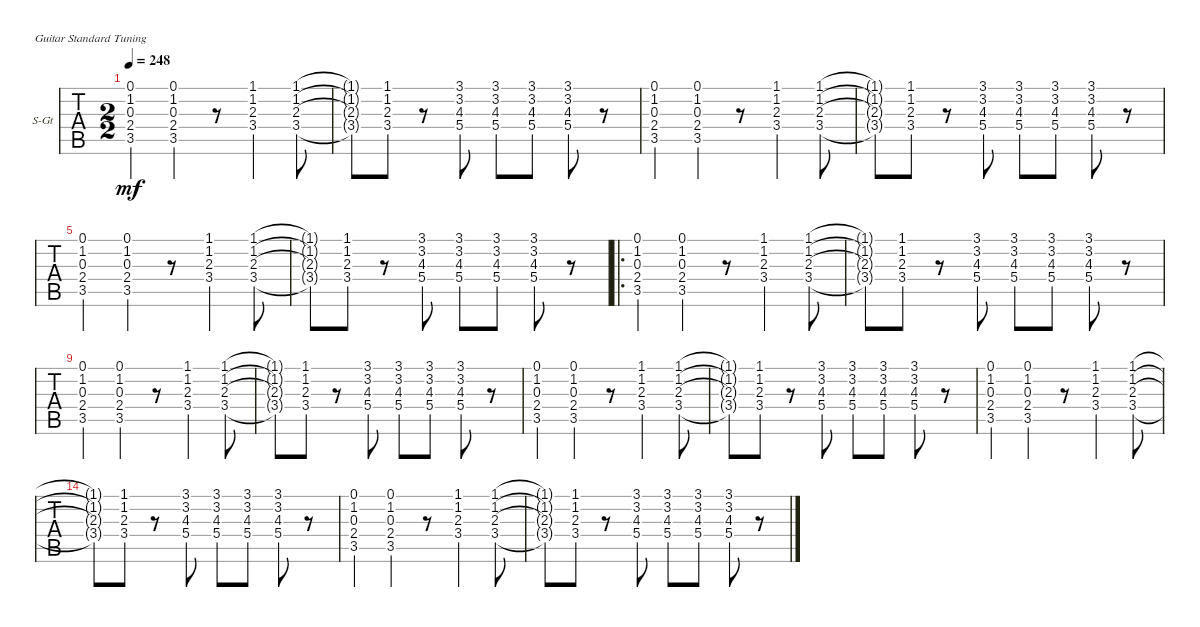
\bracketExtendMode nobrackets
\firstSystemTrackNameOrientation horizontal
\otherSystemsTrackNameOrientation horizontal
\defaultBarNumberDisplay FirstOfSystem
\track ("Acoustic" "S-Gt") {instrument acousticguitarsteel}
\staff {tabs}
\tuning (E4 B3 G3 D3 A2 E2)
\ts (2 2)
\tempo 248
\clef g2
\ks c
(0.1 1.2 0.3 2.4 3.5).4{dy mf} (0.1 1.2 0.3 2.4 3.5).4 r.8 (1.1 1.2 2.3 3.4).4 (1.1 1.2 2.3 3.4).8 |
(1.1{t} 1.2{t} 2.3{t} 3.4{t}).8 (1.1 1.2 2.3 3.4).8 r.8 (3.1 3.2 4.3 5.4).8 (3.1 3.2 4.3 5.4).8 (3.1 3.2 4.3 5.4).8 (3.1 3.2 4.3 5.4).8 r.8 |
(0.1 1.2 0.3 2.4 3.5).4 (0.1 1.2 0.3 2.4 3.5).4 r.8 (1.1 1.2 2.3 3.4).4 (1.1 1.2 2.3 3.4).8 |
(1.1{t} 1.2{t} 2.3{t} 3.4{t}).8 (1.1 1.2 2.3 3.4).8 r.8 (3.1 3.2 4.3 5.4).8 (3.1 3.2 4.3 5.4).8 (3.1 3.2 4.3 5.4).8 (3.1 3.2 4.3 5.4).8 r.8 |
(0.1 1.2 0.3 2.4 3.5).4 (0.1 1.2 0.3 2.4 3.5).4 r.8 (1.1 1.2 2.3 3.4).4 (1.1 1.2 2.3 3.4).8 |
(1.1{t} 1.2{t} 2.3{t} 3.4{t}).8 (1.1 1.2 2.3 3.4).8 r.8 (3.1 3.2 4.3 5.4).8 (3.1 3.2 4.3 5.4).8 (3.1 3.2 4.3 5.4).8 (3.1 3.2 4.3 5.4).8 r.8 |
\ro
(0.1 1.2 0.3 2.4 3.5).4 (0.1 1.2 0.3 2.4 3.5).4 r.8 (1.1 1.2 2.3 3.4).4 (1.1 1.2 2.3 3.4).8 |
(1.1{t} 1.2{t} 2.3{t} 3.4{t}).8 (1.1 1.2 2.3 3.4).8 r.8 (3.1 3.2 4.3 5.4).8 (3.1 3.2 4.3 5.4).8 (3.1 3.2 4.3 5.4).8 (3.1 3.2 4.3 5.4).8 r.8 |
(0.1 1.2 0.3 2.4 3.5).4 (0.1 1.2 0.3 2.4 3.5).4 r.8 (1.1 1.2 2.3 3.4).4 (1.1 1.2 2.3 3.4).8 |
(1.1{t} 1.2{t} 2.3{t} 3.4{t}).8 (1.1 1.2 2.3 3.4).8 r.8 (3.1 3.2 4.3 5.4).8 (3.1 3.2 4.3 5.4).8 (3.1 3.2 4.3 5.4).8 (3.1 3.2 4.3 5.4).8 r.8 |
(0.1 1.2 0.3 2.4 3.5).4 (0.1 1.2 0.3 2.4 3.5).4 r.8 (1.1 1.2 2.3 3.4).4 (1.1 1.2 2.3 3.4).8 |
(1.1{t} 1.2{t} 2.3{t} 3.4{t}).8 (1.1 1.2 2.3 3.4).8 r.8 (3.1 3.2 4.3 5.4).8 (3.1 3.2 4.3 5.4).8 (3.1 3.2 4.3 5.4).8 (3.1 3.2 4.3 5.4).8 r.8 |
(0.1 1.2 0.3 2.4 3.5).4 (0.1 1.2 0.3 2.4 3.5).4 r.8 (1.1 1.2 2.3 3.4).4 (1.1 1.2 2.3 3.4).8 |
(1.1{t} 1.2{t} 2.3{t} 3.4{t}).8 (1.1 1.2 2.3 3.4).8 r.8 (3.1 3.2 4.3 5.4).8 (3.1 3.2 4.3 5.4).8 (3.1 3.2 4.3 5.4).8 (3.1 3.2 4.3 5.4).8 r.8 |
(0.1 1.2 0.3 2.4 3.5).4 (0.1 1.2 0.3 2.4 3.5).4 r.8 (1.1 1.2 2.3 3.4).4 (1.1 1.2 2.3 3.4).8 |
(1.1{t} 1.2{t} 2.3{t} 3.4{t}).8 (1.1 1.2 2.3 3.4).8 r.8 (3.1 3.2 4.3 5.4).8 (3.1 3.2 4.3 5.4).8 (3.1 3.2 4.3 5.4).8 (3.1 3.2 4.3 5.4).8 r.8
